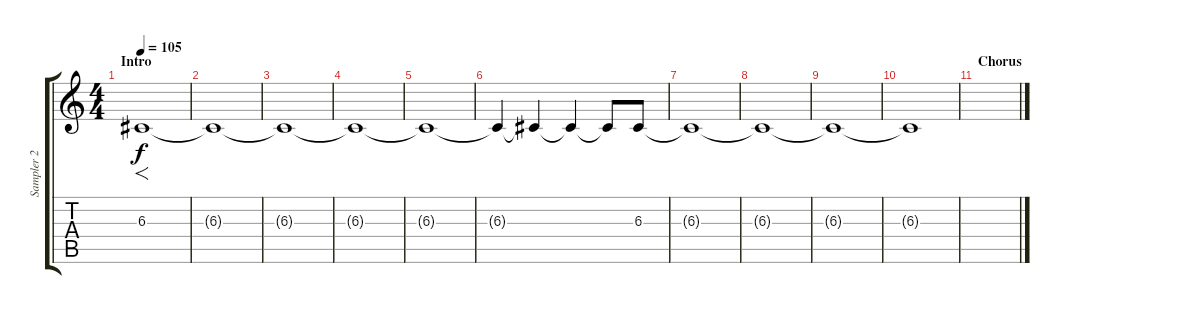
\track ("Sampler 2" "Sampler 2") {instrument pad5bowed}
\staff {score tabs}
\tuning (E4 B3 G3 D3 A2 E2) {hide}
\ts (4 4)
\section ("" "Intro")
\tempo 105
\clef g2
\ks c
6.3.1{f dy f volume 6 instrument pad2warm} |
6.3{t}.1 |
6.3{t}.1{instrument pad2warm} |
6.3{t}.1{instrument pad2warm} |
6.3{t}.1{instrument pad2warm} |
6.3{t}.4{instrument pad2warm} 6.3{t}.4 6.3{t}.4 6.3{t}.8 6.3.8 |
6.3{t}.1{instrument pad2warm} |
6.3{t}.1{instrument pad2warm} |
6.3{t}.1{instrument pad2warm} |
6.3{t}.1{instrument pad2warm} |
\section ("" "Chorus")
